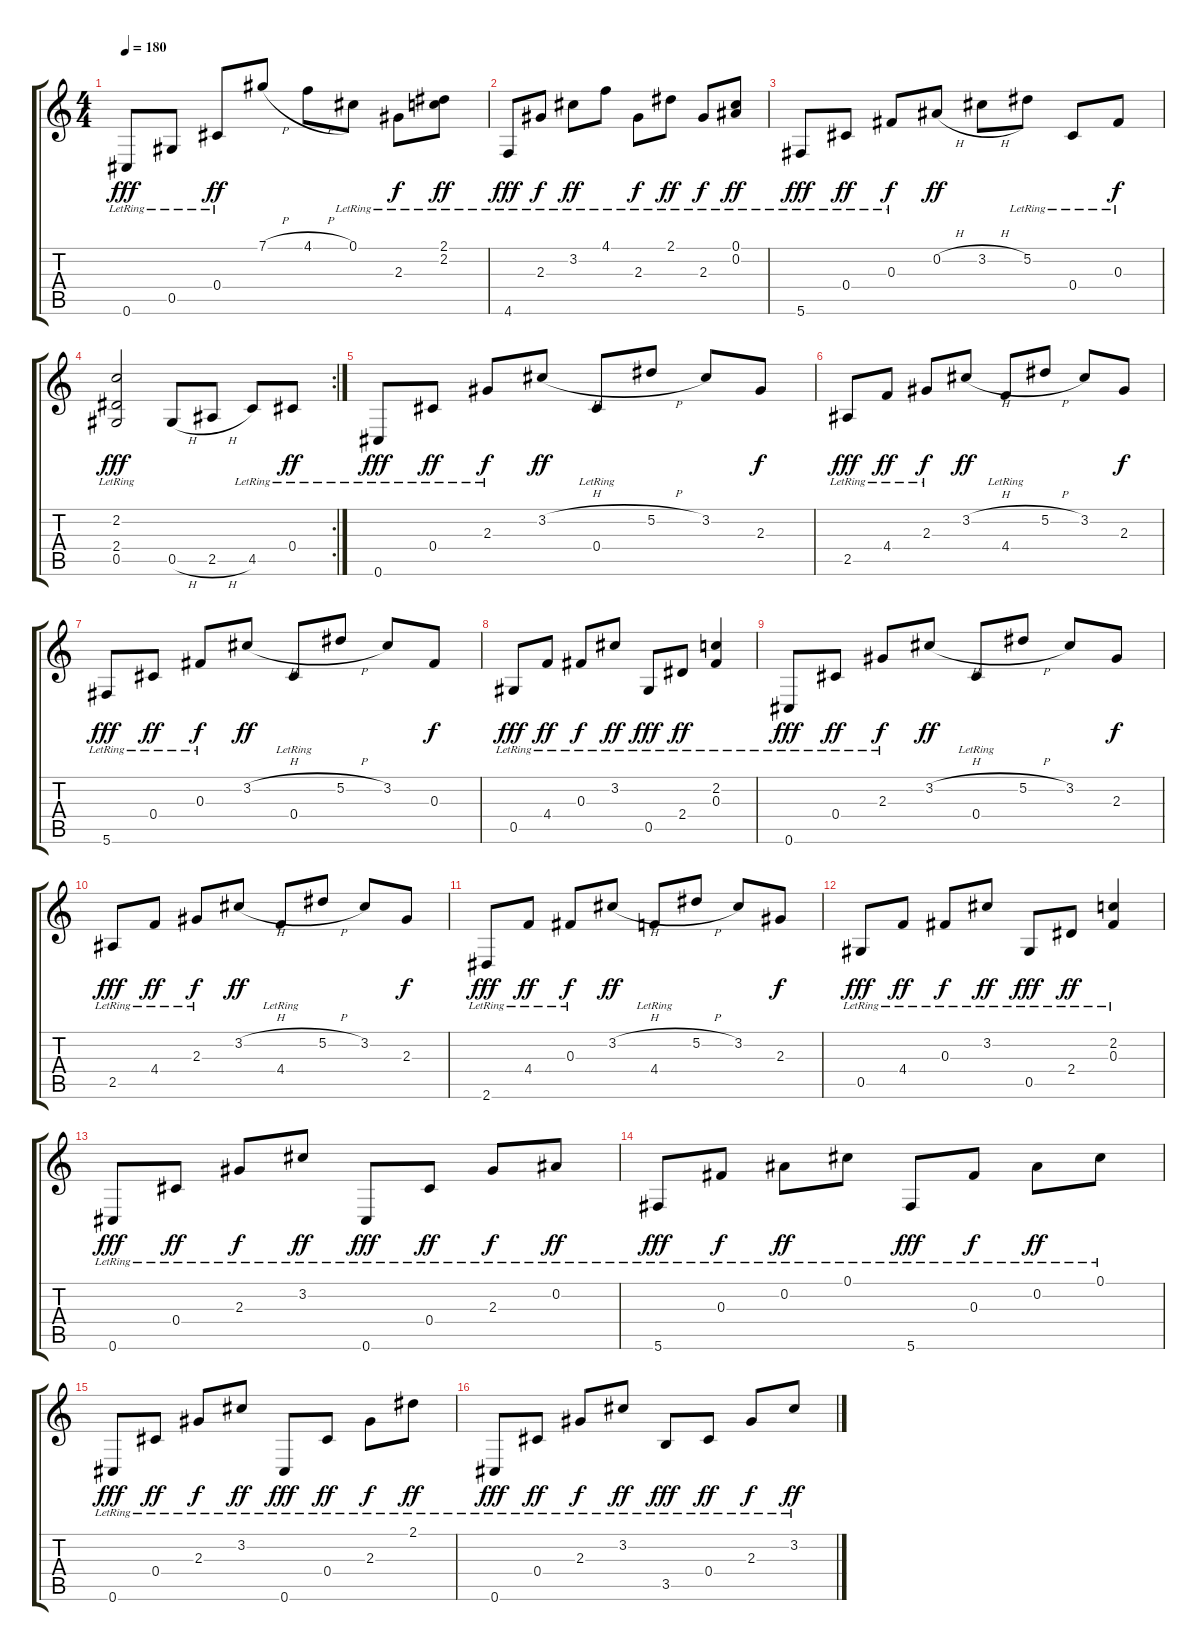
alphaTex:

\track "" {instrument acousticguitarsteel}
\staff {score tabs}
\tuning (Db4 Bb3 Gb3 Db3 Ab2 Db2) {hide}
\ts (4 4)
\tempo 180
\clef g2
\ks c
0.6{lr}.8{dy fff} 0.5{lr}.8 0.4{lr}.8{dy ff} 7.1{h}.8 4.1{h}.8 0.1{lr}.8 2.3{lr}.8{dy f} (2.1{lr} 2.2{lr}).8{dy ff} |
4.6{lr}.8{dy fff} 2.3{lr}.8{dy f} 3.2{lr}.8{dy ff} 4.1{lr}.8 2.3{lr}.8{dy f} 2.1{lr}.8{dy ff} 2.3{lr}.8{dy f} (0.1{lr} 0.2{lr}).8{dy ff} |
5.6{lr}.8{dy fff} 0.4{lr}.8{dy ff} 0.3{lr}.8{dy f} 0.2{h}.8{dy ff} 3.2{h}.8 5.2{lr}.8 0.4{lr}.8 0.3{lr}.8{dy f} |
\rc 2
(2.2{lr} 2.4{lr} 0.5{lr}).2{dy fff} 0.5{h}.8 2.5{h}.8 4.5{lr}.8 0.4{lr}.8{dy ff} |
0.6{lr}.8{dy fff} 0.4{lr}.8{dy ff} 2.3{lr}.8{dy f} 3.2{h}.8{dy ff} 0.4{lr}.8 5.2{h}.8 3.2.8 2.3.8{dy f} |
2.5{lr}.8{dy fff} 4.4{lr}.8{dy ff} 2.3{lr}.8{dy f} 3.2{h}.8{dy ff} 4.4{lr}.8 5.2{h}.8 3.2.8 2.3.8{dy f} |
5.6{lr}.8{dy fff} 0.4{lr}.8{dy ff} 0.3{lr}.8{dy f} 3.2{h}.8{dy ff} 0.4{lr}.8 5.2{h}.8 3.2.8 0.3.8{dy f} |
0.5{lr}.8{dy fff} 4.4{lr}.8{dy ff} 0.3{lr}.8{dy f} 3.2{lr}.8{dy ff} 0.5{lr}.8{dy fff} 2.4{lr}.8{dy ff} (2.2{lr} 0.3{lr}).4 |
0.6{lr}.8{dy fff} 0.4{lr}.8{dy ff} 2.3{lr}.8{dy f} 3.2{h}.8{dy ff} 0.4{lr}.8 5.2{h}.8 3.2.8 2.3.8{dy f} |
2.5{lr}.8{dy fff} 4.4{lr}.8{dy ff} 2.3{lr}.8{dy f} 3.2{h}.8{dy ff} 4.4{lr}.8 5.2{h}.8 3.2.8 2.3.8{dy f} |
2.6{lr}.8{dy fff} 4.4{lr}.8{dy ff} 0.3{lr}.8{dy f} 3.2{h}.8{dy ff} 4.4{lr}.8 5.2{h}.8 3.2.8 2.3.8{dy f} |
0.5{lr}.8{dy fff} 4.4{lr}.8{dy ff} 0.3{lr}.8{dy f} 3.2{lr}.8{dy ff} 0.5{lr}.8{dy fff} 2.4{lr}.8{dy ff} (2.2{lr} 0.3{lr}).4 |
0.6{lr}.8{dy fff} 0.4{lr}.8{dy ff} 2.3{lr}.8{dy f} 3.2{lr}.8{dy ff} 0.6{lr}.8{dy fff} 0.4{lr}.8{dy ff} 2.3{lr}.8{dy f} 0.2{lr}.8{dy ff} |
5.6{lr}.8{dy fff} 0.3{lr}.8{dy f} 0.2{lr}.8{dy ff} 0.1{lr}.8 5.6{lr}.8{dy fff} 0.3{lr}.8{dy f} 0.2{lr}.8{dy ff} 0.1{lr}.8 |
0.6{lr}.8{dy fff} 0.4{lr}.8{dy ff} 2.3{lr}.8{dy f} 3.2{lr}.8{dy ff} 0.6{lr}.8{dy fff} 0.4{lr}.8{dy ff} 2.3{lr}.8{dy f} 2.1{lr}.8{dy ff} |
0.6{lr}.8{dy fff} 0.4{lr}.8{dy ff} 2.3{lr}.8{dy f} 3.2{lr}.8{dy ff} 3.5{lr}.8{dy fff} 0.4{lr}.8{dy ff} 2.3{lr}.8{dy f} 3.2{lr}.8{dy ff}
